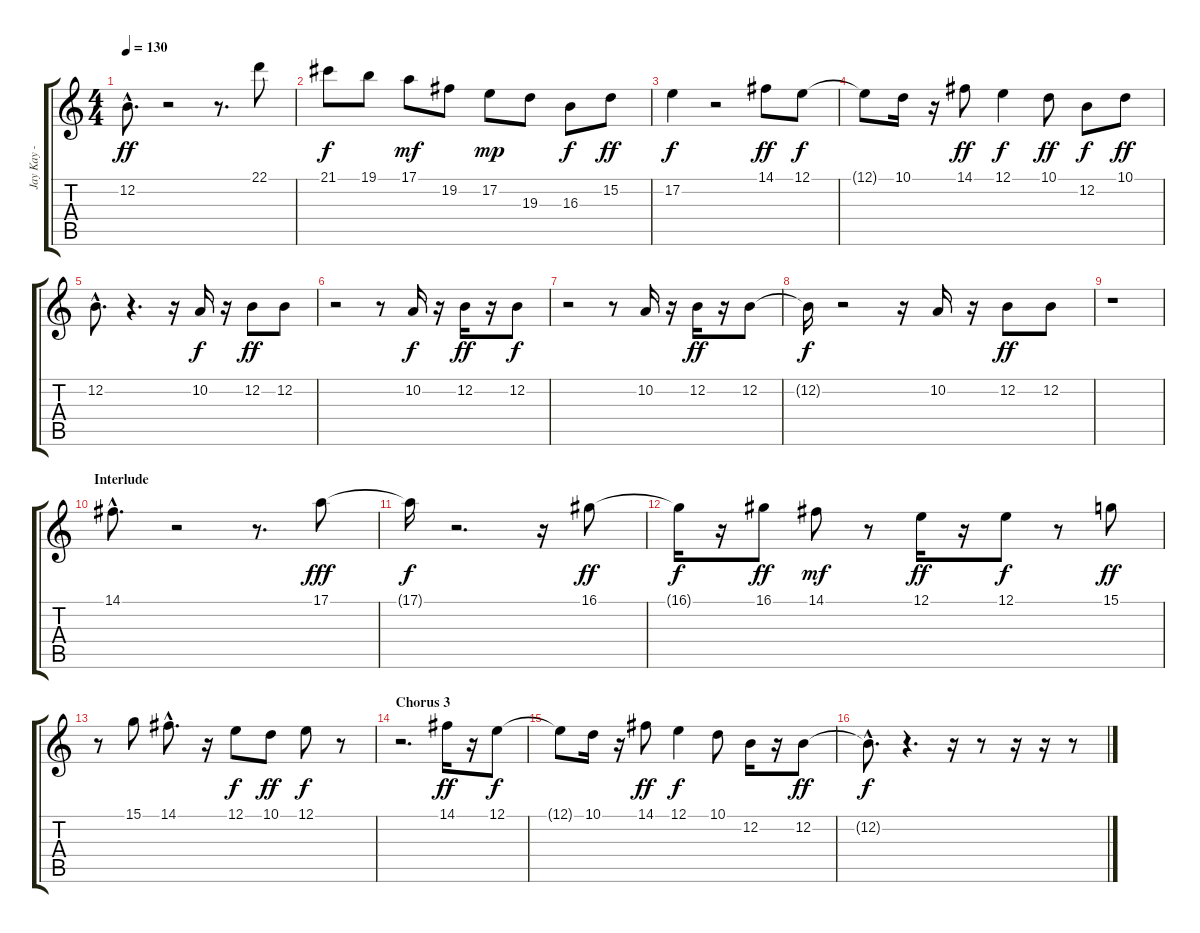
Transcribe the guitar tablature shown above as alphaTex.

\track ("Jay Kay - Voice" "Jay Kay - ") {instrument lead6voice}
\staff {score tabs}
\tuning (E4 B3 G3 D3 A2 E2) {hide}
\ts (4 4)
\tempo 130
\clef g2
\ks c
12.2{hac}.8{d dy ff} r.2 r.8{d} 22.1.8 |
21.1.8{dy f} 19.1.8 17.1.8{dy mf} 19.2.8 17.2.8{dy mp} 19.3.8 16.3.8{dy f} 15.2.8{dy ff} |
17.2.4{dy f} r.2 14.1.8{dy ff} 12.1.8{dy f} |
12.1{t}.8 10.1.16 r.16 14.1.8{dy ff} 12.1.4{dy f} 10.1.8{dy ff} 12.2.8{dy f} 10.1.8{dy ff} |
12.2{hac}.8{d} r.4{d} r.16 10.2.16{dy f} r.16 12.2.8{dy ff} 12.2.8 |
r.2 r.8 10.2.16{dy f} r.16 12.2.16{dy ff} r.16 12.2.8{dy f} |
r.2 r.8 10.2.16 r.16 12.2.16{dy ff} r.16 12.2.8 |
12.2{t}.16{dy f} r.2 r.16 10.2.16 r.16 12.2.8{dy ff} 12.2.8 |
r.1 |
\section ("" "Interlude")
14.1{hac}.8{d} r.2 r.8{d} 17.1.8{dy fff} |
17.1{t}.16{dy f} r.2{d} r.16 16.1.8{dy ff} |
16.1{t}.16{dy f} r.16 16.1.8{dy ff} 14.1.8{dy mf} r.8 12.1.16{dy ff} r.16 12.1.8{dy f} r.8 15.1.8{dy ff} |
r.8 15.1.8 14.1{hac}.8{d} r.16 12.1.8{dy f} 10.1.8{dy ff} 12.1.8{dy f} r.8 |
\section ("" "Chorus 3")
r.2{d} 14.1.16{dy ff} r.16 12.1.8{dy f} |
12.1{t}.8 10.1.16 r.16 14.1.8{dy ff} 12.1.4{dy f} 10.1.8 12.2.16 r.16 12.2.8{dy ff} |
12.2{hac t}.8{d dy f} r.4{d} r.16 r.8 r.16 r.16 r.8
